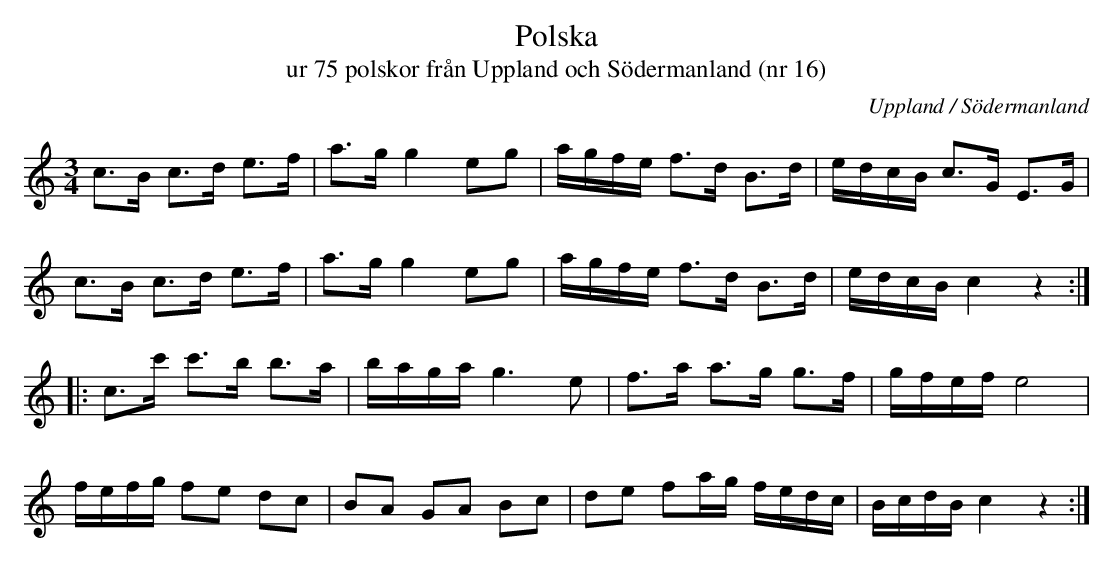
X:1
T:Polska
T:ur 75 polskor från Uppland och Södermanland (nr 16)
M:3/4
O:Uppland / Södermanland
M:3/4
L:1/16
K:C
c2>B2 c2>d2 e2>f2 | a2>g2 g4 e2g2 | agfe f2>d2 B2>d2 | edcB c2>G2 E2>G2 |
c2>B2 c2>d2 e2>f2 | a2>g2 g4 e2g2 | agfe f2>d2 B2>d2 | edcB c4 z4 ::
c2>c'2 c'2>b2 b2>a2 | baga g4>e4 | f2>a2 a2>g2 g2>f2 | gfef e8 |
fefg f2e2 d2c2 | B2A2 G2A2 B2c2 | d2e2 f2ag fedc | BcdB c4 z4 :|
